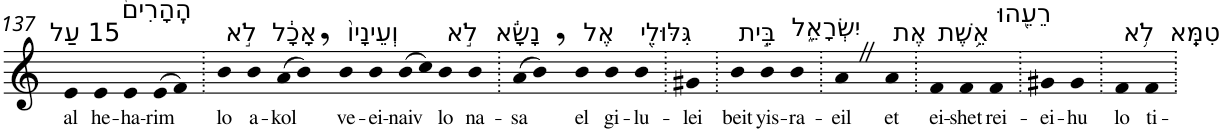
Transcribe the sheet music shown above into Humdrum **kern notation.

**kern	**text
*part1	*part1
*staff1	*staff1
*I"Piano	*
*I'Pno	*
!!LO:PB:g=z
*clefG2	*
*k[]	*
=137	=137
!LO:TX:a:t=15 עַל	!
!	!LO:LY:b
4e	al
!LO:TX:a:t=הֶֽהָרִים֙	!
!	!LO:LY:b
4e	he-
!	!LO:LY:b
4e	-ha-
!	!LO:LY:b
(>8e	-rim
8f)	.
=138.	=138.
!LO:TX:a:t=לֹ֣א	!
!	!LO:LY:b
4b	lo
!LO:TX:a:t=אָכָ֔ל	!
!	!LO:LY:b
4b	a-
!	!LO:LY:b
(>8a	-kol
8b,)	.
!LO:TX:a:t=וְעֵינָיו֙	!
!	!LO:LY:b
4b	ve-
!	!LO:LY:b
4b	-ei-
!	!LO:LY:b
(>8b	-naiv
8cc)	.
!LO:TX:a:t=לֹ֣א	!
!	!LO:LY:b
4b	lo
!LO:TX:a:t=נָשָׂ֔א	!
!	!LO:LY:b
4b	na-
=139.	=139.
!	!LO:LY:b
(>8a	-sa
8b,)	.
!LO:TX:a:t=אֶל	!
!	!LO:LY:b
4b	el
!LO:TX:a:t=גִּלּוּלֵ֖י	!
!	!LO:LY:b
4b	gi-
!	!LO:LY:b
4b	-lu-
=140.	=140.
!	!LO:LY:b
4g#X	-lei
=141.	=141.
!LO:TX:a:t=בֵּ֣ית	!
!	!LO:LY:b
4b	beit
!LO:TX:a:t=יִשְׂרָאֵ֑ל	!
!	!LO:LY:b
4b	yis-
!	!LO:LY:b
4b	-ra-
=142.	=142.
!	!LO:LY:b
4aZ	-eil
!LO:TX:a:t=אֶת	!
!	!LO:LY:b
4a	et
=143.	=143.
!LO:TX:a:t=אֵ֥שֶׁת	!
!	!LO:LY:b
4f	ei-
!	!LO:LY:b
4f	-shet
!LO:TX:a:t=רֵעֵ֖הוּ	!
!	!LO:LY:b
4f	rei-
=144.	=144.
!	!LO:LY:b
4g#X	-ei-
!	!LO:LY:b
4g#	-hu
=145.	=145.
!LO:TX:a:t=לֹ֥א	!
!	!LO:LY:b
4f	lo
!LO:TX:a:t=טִמֵּֽא	!
!	!LO:LY:b
4f	ti-
=.	=.
*-	*-
